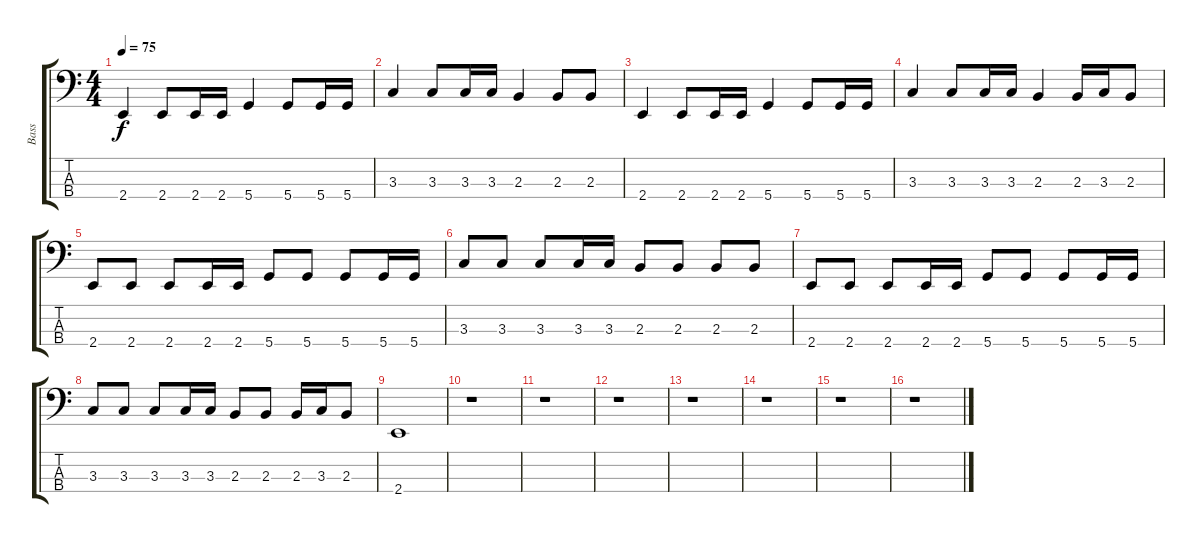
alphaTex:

\track ("Bass" "Bass") {instrument electricbasspick}
\staff {score tabs}
\tuning (G2 D2 A1 D1) {hide}
\ts (4 4)
\tempo 75
\clef f4
\ks c
2.4.4{dy f instrument electricbasspick} 2.4.8 2.4.16 2.4.16 5.4.4 5.4.8 5.4.16 5.4.16 |
3.3.4 3.3.8 3.3.16 3.3.16 2.3.4 2.3.8 2.3.8 |
2.4.4 2.4.8 2.4.16 2.4.16 5.4.4 5.4.8 5.4.16 5.4.16 |
3.3.4 3.3.8 3.3.16 3.3.16 2.3.4 2.3.16 3.3.16 2.3.8 |
2.4.8 2.4.8 2.4.8 2.4.16 2.4.16 5.4.8 5.4.8 5.4.8 5.4.16 5.4.16 |
3.3.8 3.3.8 3.3.8 3.3.16 3.3.16 2.3.8 2.3.8 2.3.8 2.3.8 |
2.4.8 2.4.8 2.4.8 2.4.16 2.4.16 5.4.8 5.4.8 5.4.8 5.4.16 5.4.16 |
3.3.8 3.3.8 3.3.8 3.3.16 3.3.16 2.3.8 2.3.8 2.3.16 3.3.16 2.3.8 |
2.4.1 |
r.1 |
r.1 |
r.1 |
r.1 |
r.1 |
r.1 |
r.1
